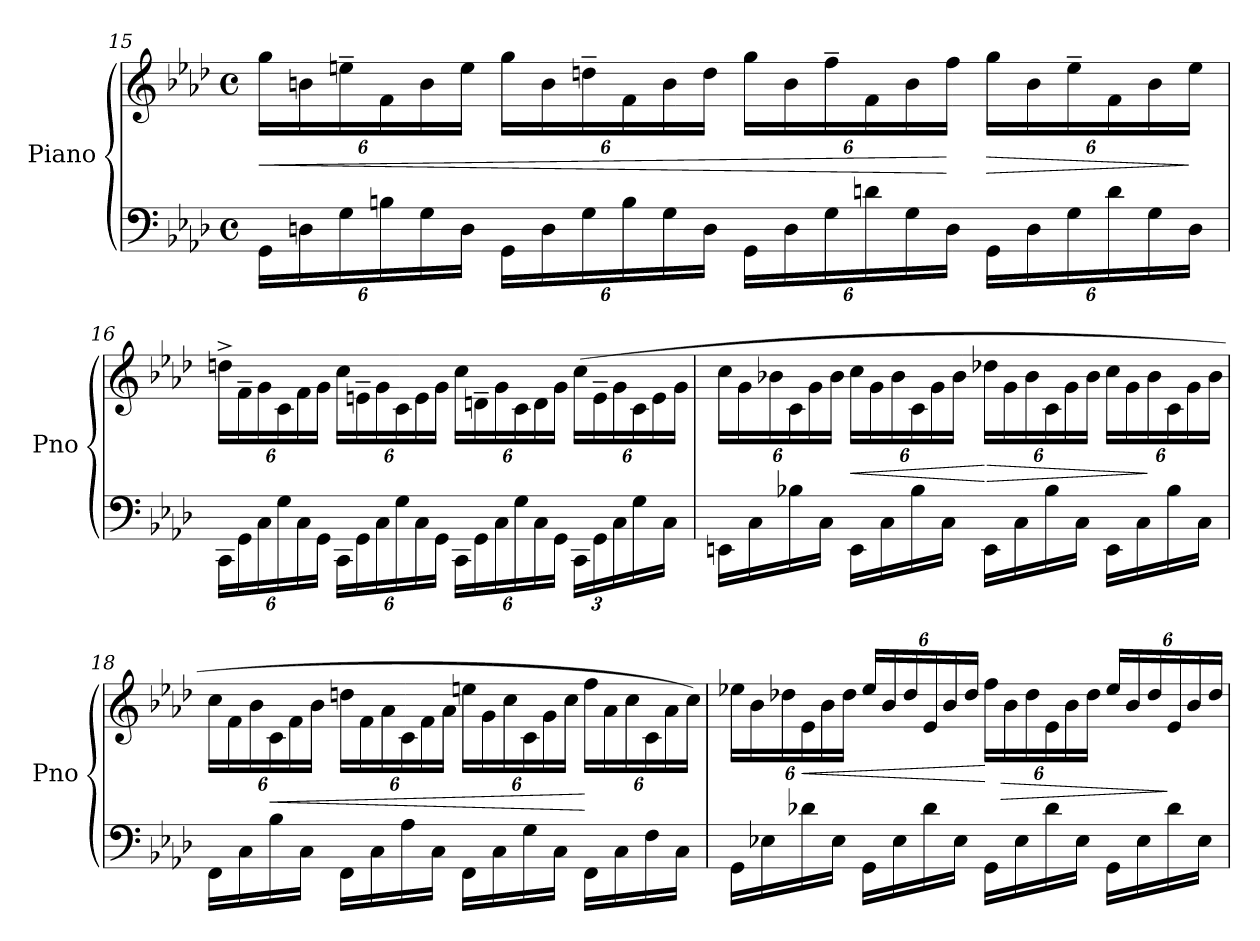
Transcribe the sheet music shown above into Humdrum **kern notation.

**kern	**kern	**dynam
*part1	*part1	*part1
*staff2	*staff1	*staff1/2
*I"Piano	*	*
*I'Pno	*	*
!!LO:LB:g=z
*clefF4	*clefG2	*
*k[b-e-a-d-]	*k[b-e-a-d-]	*
*M4/4	*M4/4	*
*met(c)	*met(c)	*
*Xbrackettup	*Xbrackettup	*
=15	=15	=15
!	!	!LO:HP:b
24GG\LL	24gg\LL	<
24Dn\	24bn\	.
24G\	24een~\	.
24Bn\	24f\	.
24G\	24b\	.
24D\JJ	24ee\JJ	.
24GG\LL	24gg\LL	.
24D\	24b\	.
24G\	24ddn~\	.
24B\	24f\	.
24G\	24b\	.
24D\JJ	24dd\JJ	.
24GG\LL	24gg\LL	.
24D\	24b\	.
24G\	24ff~\	.
24dn\	24f\	.
24G\	24b\	.
24D\JJ	24ff\JJ	[
!	!	!LO:HP:b
24GG\LL	24gg\LL	>
24D\	24b\	.
24G\	24ee~\	.
24d\	24f\	.
24G\	24b\	.
24D\JJ	24ee\JJ	]
=16	=16	=16
24CC\LL	24ddn^\LL	.
24GG\	24f~\	.
24C\	24g\	.
24G\	24c\	.
24C\	24f\	.
24GG\JJ	24g\JJ	.
24CC\LL	24cc\LL	.
24GG\	24en~\	.
24C\	24g\	.
24G\	24c\	.
24C\	24e\	.
24GG\JJ	24g\JJ	.
24CC\LL	24cc\LL	.
24GG\	24dn~\	.
24C\	24g\	.
24G\	24c\	.
24C\	24d\	.
24GG\JJ	24g\JJ	.
24CC\LL	(24cc\LL	.
24GG\	24e~\	.
24C\	24g\	.
16G\	24c\	.
.	24e\	.
16C\JJ	.	.
.	24g\JJ	.
!!LO:LB:g=z
=17	=17	=17
16EEn\LL	24cc\LL	.
.	24g\	.
16C\	.	.
.	24b-X\	.
16B-X\	24c\	.
.	24g\	.
16C\JJ	.	.
.	24b-\JJ	.
!	!	!LO:HP:b
16EE\LL	24cc\LL	<
.	24g\	.
16C\	.	.
.	24b-\	.
16B-\	24c\	.
.	24g\	.
16C\JJ	.	.
.	24b-\JJ	.
!	!	!LO:HP:n=1:b
16EE\LL	24dd-X\LL	[ >
.	24g\	.
16C\	.	.
.	24b-\	.
16B-\	24c\	.
.	24g\	.
16C\JJ	.	.
.	24b-\JJ	.
16EE\LL	24cc\LL	.
.	24g\	.
16C\	.	.
.	24b-\	]
16B-\	24c\	.
.	24g\	.
16C\JJ	.	.
.	24b-\JJ	.
=18	=18	=18
16FF\LL	24cc\LL	.
.	24f\	.
16C\	.	.
.	24b-\	.
!	!	!LO:HP:b
16B-\	24c\	<
.	24f\	.
16C\JJ	.	.
.	24b-\JJ	.
16FF\LL	24ddn\LL	.
.	24f\	.
16C\	.	.
.	24a-\	.
16A-\	24c\	.
.	24f\	.
16C\JJ	.	.
.	24a-\JJ	.
16FF\LL	24een\LL	.
.	24g\	.
16C\	.	.
.	24cc\	.
16G\	24c\	.
.	24g\	.
16C\JJ	.	.
.	24cc\JJ	.
16FF\LL	24ff\LL	[
.	24a-\	.
16C\	.	.
.	24cc\	.
16F\	24c\	.
.	24a-\	.
16C\JJ	.	.
.	24cc\JJ)	.
!!LO:LB:g=z
=19	=19	=19
16GG\LL	24ee-X\LL	.
.	24b-\	.
16E-X\	.	.
.	24dd-X\	.
!	!	!LO:HP:b
16d-X\	24e-\	<
.	24b-\	.
16E-\JJ	.	.
.	24dd-\JJ	.
16GG\LL	24ee-/LL	.
.	24b-/	.
16E-\	.	.
.	24dd-/	.
16d-\	24e-/	.
.	24b-/	.
16E-\JJ	.	.
.	24dd-/JJ	.
16GG\LL	24ff\LL	[
!	!	!LO:HP:b
.	24b-\	>
16E-\	.	.
.	24dd-\	.
16d-\	24e-\	.
.	24b-\	.
16E-\JJ	.	.
.	24dd-\JJ	.
16GG\LL	24ee-/LL	.
.	24b-/	.
16E-\	.	.
.	24dd-/	.
16d-\	24e-/	]
.	24b-/	.
16E-\JJ	.	.
.	24dd-/JJ	.
=	=	=
*-	*-	*-
